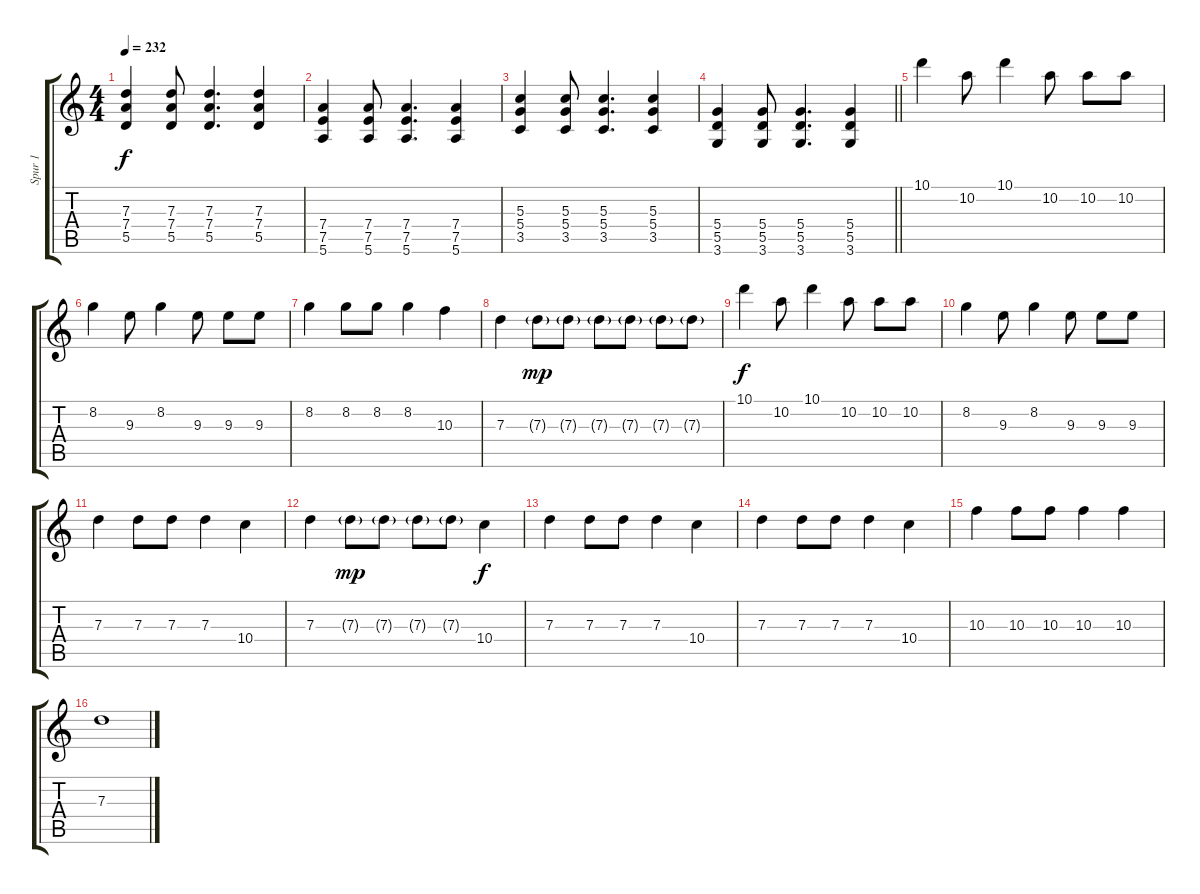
\track ("Spur 1" "Spur 1") {instrument distortionguitar}
\staff {score tabs}
\tuning (E4 B3 G3 D3 A2 E2) {hide}
\ts (4 4)
\tempo 232
\clef g2
\ks c
(7.3 7.4 5.5).4{dy f} (7.3 7.4 5.5).8 (7.3 7.4 5.5).4{d} (7.3 7.4 5.5).4 |
(7.4 7.5 5.6).4 (7.4 7.5 5.6).8 (7.4 7.5 5.6).4{d} (7.4 7.5 5.6).4 |
(5.3 5.4 3.5).4 (5.3 5.4 3.5).8 (5.3 5.4 3.5).4{d} (5.3 5.4 3.5).4 |
\barLineRight lightlight
(5.4 5.5 3.6).4 (5.4 5.5 3.6).8 (5.4 5.5 3.6).4{d} (5.4 5.5 3.6).4 |
10.1.4{volume 16} 10.2.8 10.1.4 10.2.8 10.2.8 10.2.8 |
8.2.4 9.3.8 8.2.4 9.3.8 9.3.8 9.3.8 |
8.2.4 8.2.8 8.2.8 8.2.4 10.3.4 |
7.3.4 7.3{g}.8{dy mp} 7.3{g}.8 7.3{g}.8 7.3{g}.8 7.3{g}.8 7.3{g}.8 |
10.1.4{dy f} 10.2.8 10.1.4 10.2.8 10.2.8 10.2.8 |
8.2.4 9.3.8 8.2.4 9.3.8 9.3.8 9.3.8 |
7.3.4 7.3.8 7.3.8 7.3.4 10.4.4 |
7.3.4 7.3{g}.8{dy mp} 7.3{g}.8 7.3{g}.8 7.3{g}.8 10.4.4{dy f} |
7.3.4 7.3.8 7.3.8 7.3.4 10.4.4 |
7.3.4 7.3.8 7.3.8 7.3.4 10.4.4 |
10.3.4 10.3.8 10.3.8 10.3.4 10.3.4 |
7.3.1
